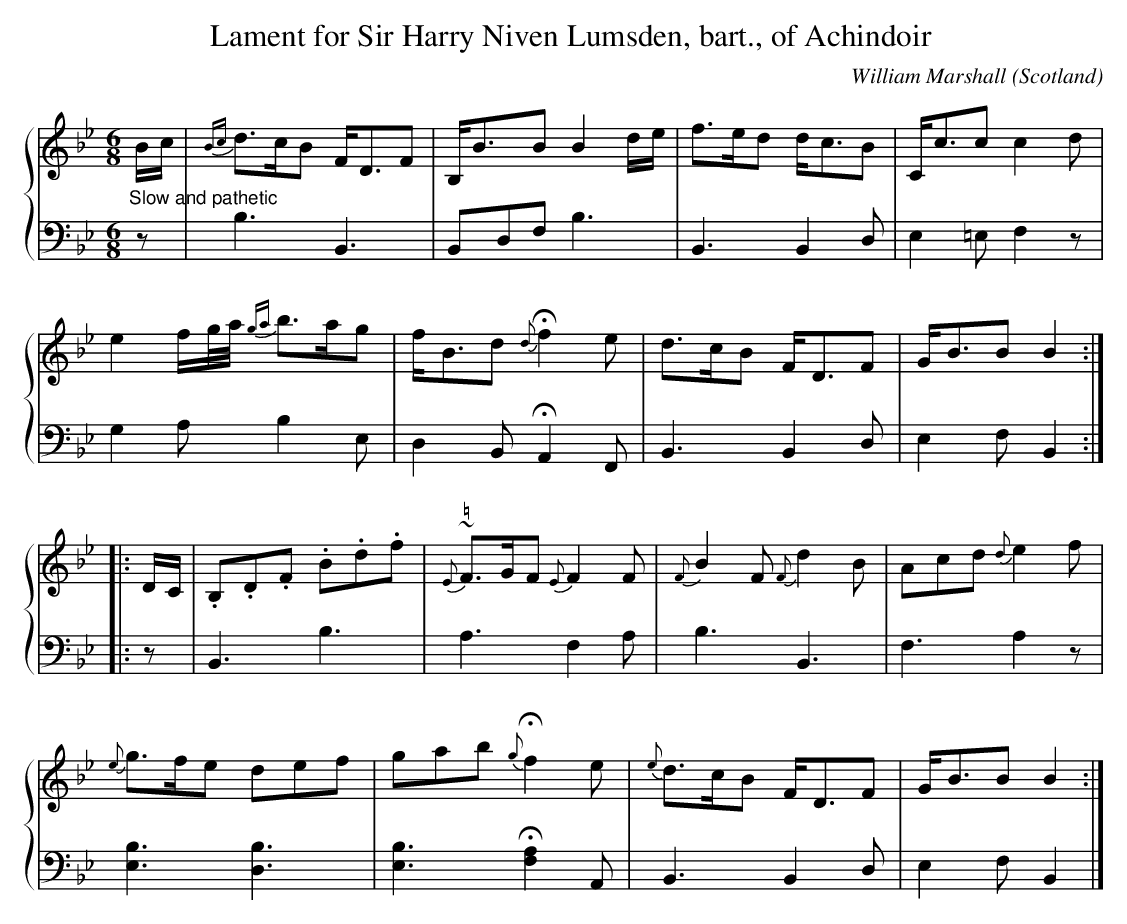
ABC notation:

X:1
T:Lament for Sir Harry Niven Lumsden, bart., of Achindoir
C:William Marshall
L:1/8
M:6/8
O:Scotland
K:Bb major
%%staves {1 2}
V:1
B/c/ | \
{Bc}d>cB F<DF | B,<BB B2 d/e/ | \
f>ed d<cB | C<cc c2 d |
e2 f/g/4a/4 {ga}b>ag | f<Bd !fermata! {d}f2 e | \
d>cB F<DF | G<BB B2  ::
D/C/ | \
.B,.D.F .B.d.f | {E}"\="~F>GF {E}F2 F | \
{F}B2 F {F}d2 B | Acd {d}e2 f |
{e}g>fe def | gab !fermata!{g}f2 e | \
{e}d>cB F<DF | G<BB B2 :|
V:2 clef=bass octave=-2
"^Slow and pathetic"
z | b3B3 | Bdfb3 | B3B2d | e2=ef2z | g2ab2e | d2B!fermata!A2F | B3B2d | e2fB2 :: \
z | B3b3 | a3f2a | b3B3 | f3a2z | [eb]3[db]3 | [eb]3!fermata![fa]2A | B3B2d | e2fB2 |]
